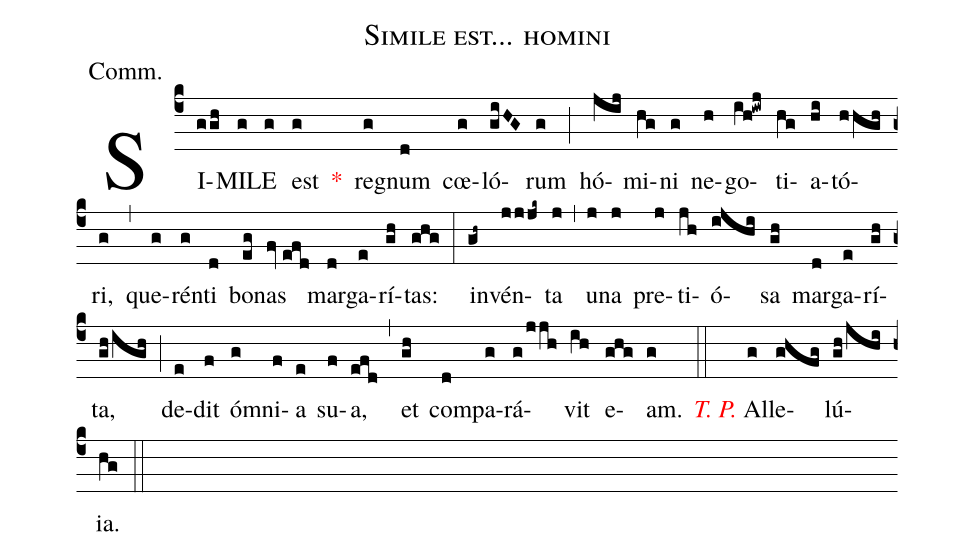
name:Simile est... homini;
annotation:Comm.;
mode:VIII.;
office-part:Communion;
%%
(c4) SI(ggh)MI(g)LE(g) est(g) <v>\red{*}</v>() re(g)gnum(d) cœ(g)ló(giHG)rum(g) (;) hó(jij)mi(hg)ni(g) ne(h)go(ih!iwj)ti(hg)a(hi)tó(hhgh)ri,(g) (,) que(g)rén(g)ti(d) bo(eg)nas(fv//efd) mar(d)ga(e)rí(gh)tas:(ghg) (:) in(gh~)vén(jjjk~)ta(j) (,) u(j)na(j) pre(j)ti(jh)ó(ijhi)sa(gh) mar(d)ga(e)rí(gh)ta,(gh/igh) (;) de(e)dit(f) ó(g)mni(f)a(e) su(f)a,(efd) (,) et(gh) com(d)pa(g)rá(g/jjh)vit(ih) e(ghg)am.(g) (::) <v>\redit{T. P.}</v> Al(g)le(ghfg)lú(gh/jhi)ia.(hg) (::)
